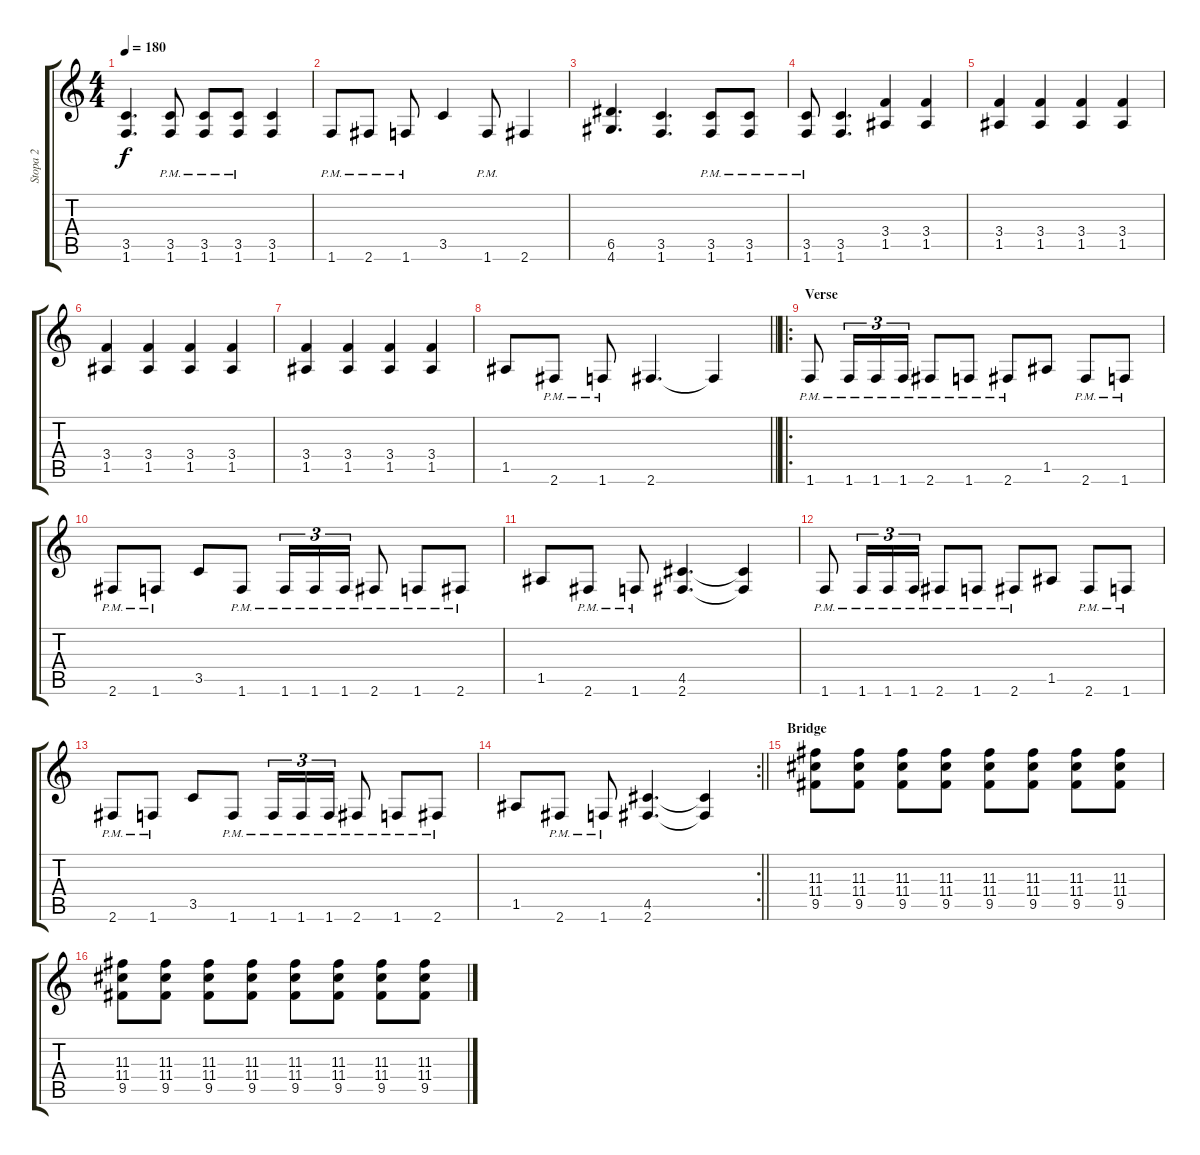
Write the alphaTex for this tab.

\track ("Stopa 2" "Stopa 2") {instrument overdrivenguitar}
\staff {score tabs}
\tuning (E4 B3 G3 D3 A2 E2) {hide}
\ts (4 4)
\tempo 180
\clef g2
\ks c
(3.5 1.6).4{d dy f} (3.5{pm} 1.6{pm}).8 (3.5{pm} 1.6{pm}).8 (3.5{pm} 1.6{pm}).8 (3.5 1.6).4 |
1.6{pm}.8 2.6{pm}.8 1.6{pm}.8 3.5.4 1.6{pm}.8 2.6.4 |
(6.5 4.6).4{d} (3.5 1.6).4{d} (3.5{pm} 1.6{pm}).8 (3.5{pm} 1.6{pm}).8 |
(3.5{pm} 1.6{pm}).8 (3.5 1.6).4{d} (3.4 1.5).4 (3.4 1.5).4 |
(3.4 1.5).4 (3.4 1.5).4 (3.4 1.5).4 (3.4 1.5).4 |
(3.4 1.5).4 (3.4 1.5).4 (3.4 1.5).4 (3.4 1.5).4 |
(3.4 1.5).4 (3.4 1.5).4 (3.4 1.5).4 (3.4 1.5).4 |
\barLineRight lightlight
1.5.8 2.6{pm}.8 1.6{pm}.8 2.6.4{d} 2.6{t}.4 |
\ro
\section ("" "Verse")
1.6{pm}.8 1.6{pm}.16{tu (3 2)} 1.6{pm}.16{tu (3 2)} 1.6{pm}.16{tu (3 2)} 2.6{pm}.8 1.6{pm}.8 2.6{pm}.8 1.5.8 2.6{pm}.8 1.6{pm}.8 |
2.6{pm}.8 1.6{pm}.8 3.5.8 1.6{pm}.8 1.6{pm}.16{tu (3 2)} 1.6{pm}.16{tu (3 2)} 1.6{pm}.16{tu (3 2)} 2.6{pm}.8 1.6{pm}.8 2.6{pm}.8 |
1.5.8 2.6{pm}.8 1.6{pm}.8 (4.5 2.6).4{d} (4.5{t} 2.6{t}).4 |
1.6{pm}.8 1.6{pm}.16{tu (3 2)} 1.6{pm}.16{tu (3 2)} 1.6{pm}.16{tu (3 2)} 2.6{pm}.8 1.6{pm}.8 2.6{pm}.8 1.5.8 2.6{pm}.8 1.6{pm}.8 |
2.6{pm}.8 1.6{pm}.8 3.5.8 1.6{pm}.8 1.6{pm}.16{tu (3 2)} 1.6{pm}.16{tu (3 2)} 1.6{pm}.16{tu (3 2)} 2.6{pm}.8 1.6{pm}.8 2.6{pm}.8 |
\rc 2
\barLineRight lightlight
1.5.8 2.6{pm}.8 1.6{pm}.8 (4.5 2.6).4{d} (4.5{t} 2.6{t}).4 |
\section ("" "Bridge")
(11.3 11.4 9.5).8 (11.3 11.4 9.5).8 (11.3 11.4 9.5).8 (11.3 11.4 9.5).8 (11.3 11.4 9.5).8 (11.3 11.4 9.5).8 (11.3 11.4 9.5).8 (11.3 11.4 9.5).8 |
(11.3 11.4 9.5).8 (11.3 11.4 9.5).8 (11.3 11.4 9.5).8 (11.3 11.4 9.5).8 (11.3 11.4 9.5).8 (11.3 11.4 9.5).8 (11.3 11.4 9.5).8 (11.3 11.4 9.5).8
